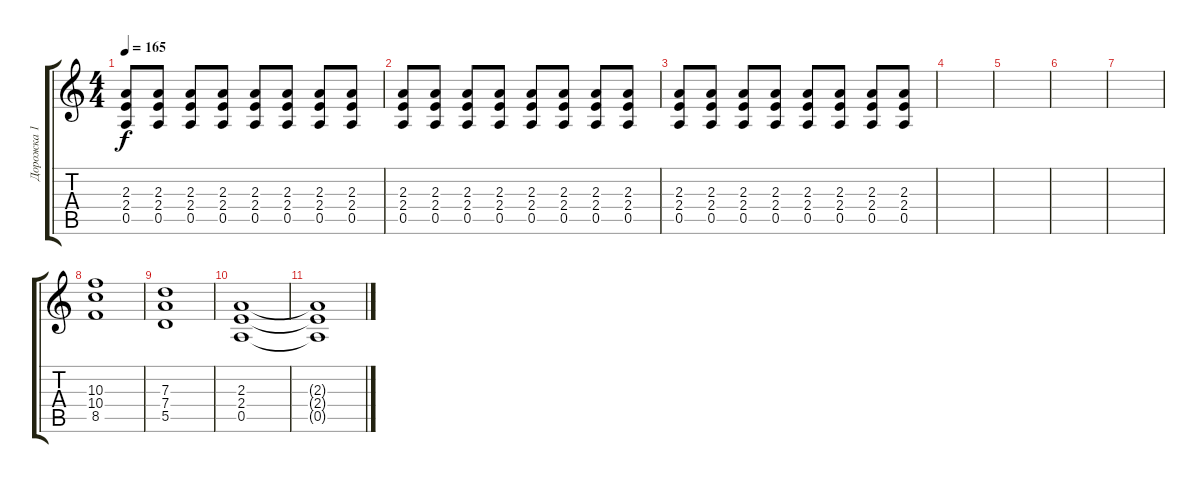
\track ("Дорожка 1" "Дорожка 1") {instrument overdrivenguitar}
\staff {score tabs}
\tuning (E4 B3 G3 D3 A2 E2) {hide}
\ts (4 4)
\tempo 165
\clef g2
\ks c
(2.3 2.4 0.5).8{dy f} (2.3 2.4 0.5).8 (2.3 2.4 0.5).8 (2.3 2.4 0.5).8 (2.3 2.4 0.5).8 (2.3 2.4 0.5).8 (2.3 2.4 0.5).8 (2.3 2.4 0.5).8 |
(2.3 2.4 0.5).8 (2.3 2.4 0.5).8 (2.3 2.4 0.5).8 (2.3 2.4 0.5).8 (2.3 2.4 0.5).8 (2.3 2.4 0.5).8 (2.3 2.4 0.5).8 (2.3 2.4 0.5).8 |
(2.3 2.4 0.5).8 (2.3 2.4 0.5).8 (2.3 2.4 0.5).8 (2.3 2.4 0.5).8 (2.3 2.4 0.5).8 (2.3 2.4 0.5).8 (2.3 2.4 0.5).8 (2.3 2.4 0.5).8 |
|
|
|
|
(10.3 10.4 8.5).1 |
(7.3 7.4 5.5).1 |
(2.3 2.4 0.5).1 |
(2.3{t} 2.4{t} 0.5{t}).1
